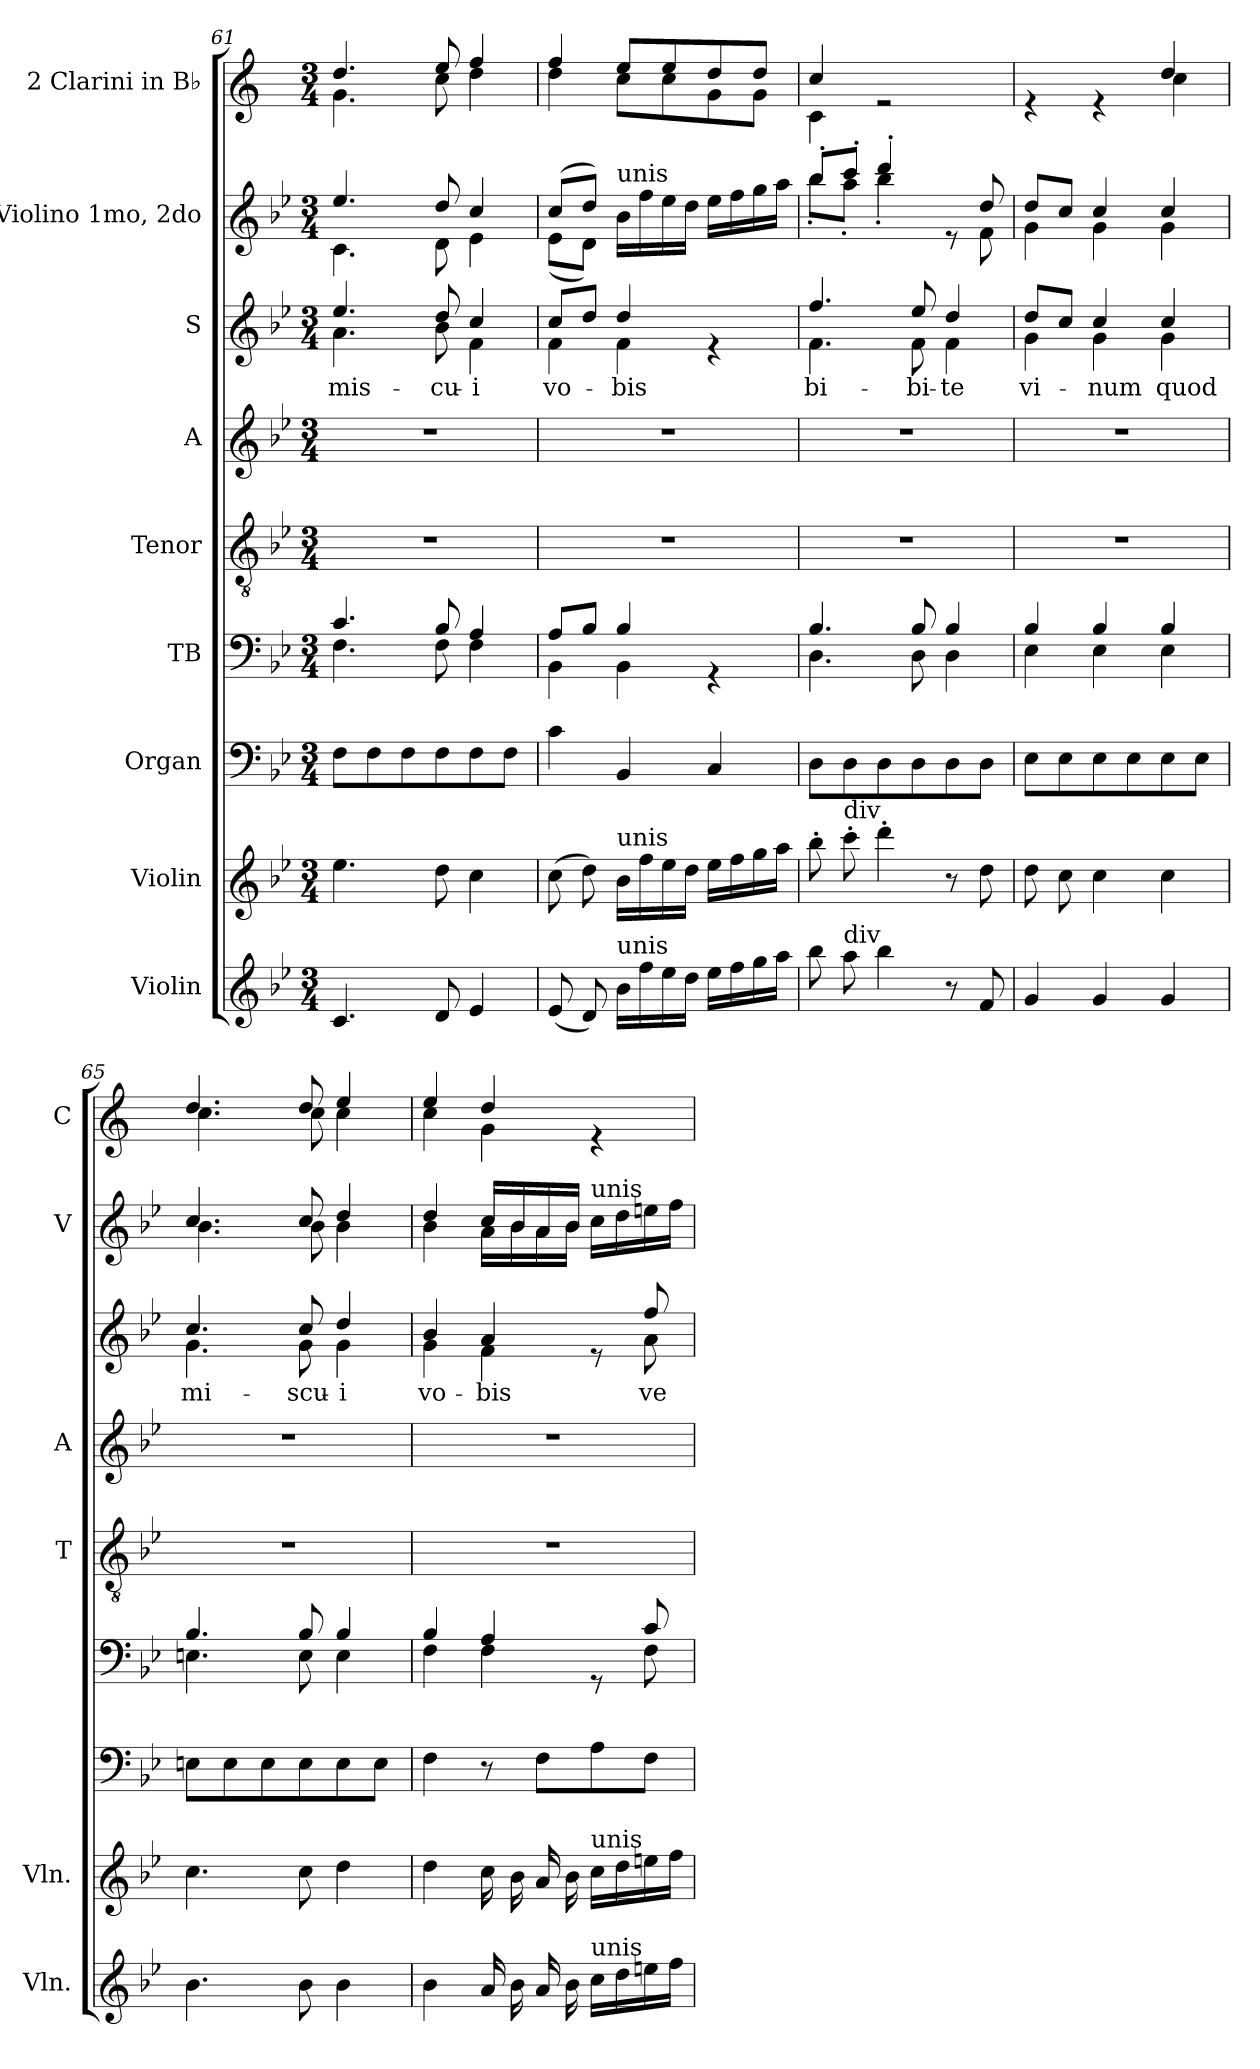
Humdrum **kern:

**kern	**kern	**kern	**kern	**kern	**kern	**kern	**text	**kern	**kern
*part9	*part8	*part7	*part6	*part5	*part4	*part3	*part3	*part2	*part1
*staff9	*staff8	*staff7	*staff6	*staff5	*staff4	*staff3	*staff3	*staff2	*staff1
*I"Violin	*I"Violin	*I"Organ	*I"TB	*I"Tenor	*I"A	*I"S	*	*I"Violino 1mo, 2do	*I"2 Clarini in B♭
*I'Vln.	*I'Vln.	*	*	*I'T	*I'A	*	*	*I'V	*I'C
*clefG2	*clefG2	*clefF4	*clefF4	*clefGv2	*clefG2	*clefG2	*	*clefG2	*clefG2
*	*	*	*	*	*	*	*	*	*ITrd1c2
*k[b-e-]	*k[b-e-]	*k[b-e-]	*k[b-e-]	*k[b-e-]	*k[b-e-]	*k[b-e-]	*	*k[b-e-]	*k[b-e-]
*M3/4	*M3/4	*M3/4	*M3/4	*M3/4	*M3/4	*M3/4	*	*M3/4	*M3/4
=61	=61	=61	=61	=61	=61	=61	=61	=61	=61
*	*	*	*^	*	*	*^	*	*	*
!	!	!	!	!	!	!	!	!	!LO:LY:b	!	!
*	*	*	*	*	*	*	*	*	*	*^	*^
4.c/	4.ee-\	8F\L	4.c/	4.F\	2.r	2.r	4.ee-/	4.a\	mis-	4.ee-/	4.c\	4.cc/	4.f\
.	.	8F\	.	.	.	.	.	.	.	.	.	.	.
.	.	8F\	.	.	.	.	.	.	.	.	.	.	.
!	!	!	!	!	!	!	!	!	!LO:LY:b	!	!	!	!
8d/	8dd\	8F\	8B-/	8F\	.	.	8dd/	8b-\	-cu-	8dd/	8d\	8dd/	8b-\
!	!	!	!	!	!	!	!	!	!LO:LY:b	!	!	!	!
4e-/	4cc\	8F\	4A/	4F\	.	.	4cc/	4f\	-i	4cc/	4e-\	4ee-/	4cc\
.	.	8F\J	.	.	.	.	.	.	.	.	.	.	.
=62	=62	=62	=62	=62	=62	=62	=62	=62	=62	=62	=62	=62	=62
!	!	!	!	!	!	!	!	!	!LO:LY:b	!	!	!	!
(8e-/	(8cc\	4c\	8A/L	4BB-\	2.r	2.r	8cc/L	4f\	vo-	(8cc/L	(8e-\L	4ee-/	4cc\
8d/)	8dd\)	.	8B-/J	.	.	.	8dd/J	.	.	8dd/J)	8d\J)	.	.
!	!	!	!	!	!	!	!	!	!	!LO:TX:a:t=unis	!	!	!
!	!LO:TX:a:t=unis	!	!	!	!	!	!	!	!	!	!	!	!
!LO:TX:a:t=unis	!	!	!	!	!	!	!	!	!	!	!	!	!
!	!	!	!	!	!	!	!	!	!LO:LY:b	!	!	!	!
16b-\LL	16b-\LL	4BB-/	4B-/	4BB-\	.	.	4dd/	4f\	-bis	16b-\LL	2ryy	8dd/L	8b-\L
16ff\	16ff\	.	.	.	.	.	.	.	.	16ff\	.	.	.
16ee-\	16ee-\	.	.	.	.	.	.	.	.	16ee-\	.	8dd/	8b-\
16dd\JJ	16dd\JJ	.	.	.	.	.	.	.	.	16dd\JJ	.	.	.
16ee-\LL	16ee-\LL	4C/	4rGG	4ryy	.	.	4re	4ryy	.	16ee-\LL	.	8cc/	8f\
16ff\	16ff\	.	.	.	.	.	.	.	.	16ff\	.	.	.
16gg\	16gg\	.	.	.	.	.	.	.	.	16gg\	.	8cc/J	8f\J
16aa\JJ	16aa\JJ	.	.	.	.	.	.	.	.	16aa\JJ	.	.	.
=63	=63	=63	=63	=63	=63	=63	=63	=63	=63	=63	=63	=63	=63
!	!	!	!	!	!	!	!	!	!LO:LY:b	!	!	!	!
8bb-\	8bb-'\	8D\L	4.B-/	4.D\	2.r	2.r	4.ff/	4.f\	bi-	8bb-'/L	8bb-'\L	4b-/	4B-\
!	!LO:TX:a:t=div	!	!	!	!	!	!	!	!	!	!	!	!
!LO:TX:a:t=div	!	!	!	!	!	!	!	!	!	!	!	!	!
8aa\	8ccc'\	8D\	.	.	.	.	.	.	.	8ccc'/J	8aa'\J	.	.
4bb-\	4ddd'\	8D\	.	.	.	.	.	.	.	4ddd'/	4bb-'\	2re	2ryy
!	!	!	!	!	!	!	!	!	!LO:LY:b	!	!	!	!
.	.	8D\	8B-/	8D\	.	.	8ee-/	8f\	-bi-	.	.	.	.
!	!	!	!	!	!	!	!	!	!LO:LY:b	!	!	!	!
8r	8r	8D\	4B-/	4D\	.	.	4dd/	4f\	-te	8re	8ryy	.	.
8f/	8dd\	8D\J	.	.	.	.	.	.	.	8dd/	8f\	.	.
=64	=64	=64	=64	=64	=64	=64	=64	=64	=64	=64	=64	=64	=64
!	!	!	!	!	!	!	!	!	!LO:LY:b	!	!	!	!
4g/	8dd\	8E-\L	4B-/	4E-\	2.r	2.r	8dd/L	4g\	vi-	8dd/L	4g\	4re	2ryy
.	8cc\	8E-\	.	.	.	.	8cc/J	.	.	8cc/J	.	.	.
!	!	!	!	!	!	!	!	!	!LO:LY:b	!	!	!	!
4g/	4cc\	8E-\	4B-/	4E-\	.	.	4cc/	4g\	-num	4cc/	4g\	4re	.
.	.	8E-\	.	.	.	.	.	.	.	.	.	.	.
!	!	!	!	!	!	!	!	!	!LO:LY:b	!	!	!	!
4g/	4cc\	8E-\	4B-/	4E-\	.	.	4cc/	4g\	quod	4cc/	4g\	4cc/	4b-\
.	.	8E-\J	.	.	.	.	.	.	.	.	.	.	.
=65	=65	=65	=65	=65	=65	=65	=65	=65	=65	=65	=65	=65	=65
!	!	!	!	!	!	!	!	!	!LO:LY:b	!	!	!	!
4.b-\	4.cc\	8En\L	4.B-/	4.En\	2.r	2.r	4.cc/	4.g\	mi-	4.cc/	4.b-\	4.cc/	4.b-\
.	.	8E\	.	.	.	.	.	.	.	.	.	.	.
.	.	8E\	.	.	.	.	.	.	.	.	.	.	.
!	!	!	!	!	!	!	!	!	!LO:LY:b	!	!	!	!
8b-\	8cc\	8E\	8B-/	8E\	.	.	8cc/	8g\	-scu-	8cc/	8b-\	8cc/	8b-\
!	!	!	!	!	!	!	!	!	!LO:LY:b	!	!	!	!
4b-\	4dd\	8E\	4B-/	4E\	.	.	4dd/	4g\	-i	4dd/	4b-\	4dd/	4b-\
.	.	8E\J	.	.	.	.	.	.	.	.	.	.	.
!!LO:LB:g=z	!!
=66	=66	=66	=66	=66	=66	=66	=66	=66	=66	=66	=66	=66	=66
!	!	!	!	!	!	!	!	!	!LO:LY:b	!	!	!	!
4b-\	4dd\	4F\	4B-/	4F\	2.r	2.r	4b-/	4g\	vo-	4dd/	4b-\	4dd/	4b-\
!	!	!	!	!	!	!	!	!	!LO:LY:b	!	!	!	!
16a/	16cc\	8r	4A/	4F\	.	.	4a/	4f\	-bis	16cc/LL	16a\LL	4cc/	4f\
16b-\	16b-\	.	.	.	.	.	.	.	.	16b-/	16b-\	.	.
16a/	16a/	8F\L	.	.	.	.	.	.	.	16a/	16a\	.	.
16b-\	16b-\	.	.	.	.	.	.	.	.	16b-/JJ	16b-\JJ	.	.
!	!	!	!	!	!	!	!	!	!	!LO:TX:a:t=unis	!	!	!
!	!LO:TX:a:t=unis	!	!	!	!	!	!	!	!	!	!	!	!
!LO:TX:a:t=unis	!	!	!	!	!	!	!	!	!	!	!	!	!
16cc\LL	16cc\LL	8A\	8rGG	8ryy	.	.	8re	8ryy	.	16cc\LL	4ryy	4re	4ryy
16dd\	16dd\	.	.	.	.	.	.	.	.	16dd\	.	.	.
!	!	!	!	!	!	!	!	!	!LO:LY:b	!	!	!	!
16een\	16een\	8F\J	8c/	8F\	.	.	8ff/	8a\	ve-	16een\	.	.	.
16ff\JJ	16ff\JJ	.	.	.	.	.	.	.	.	16ff\JJ	.	.	.
*	*	*	*	*	*	*	*v	*v	*	*	*	*v	*v
*	*	*	*v	*v	*	*	*	*	*v	*v	*
=	=	=	=	=	=	=	=	=	=
*-	*-	*-	*-	*-	*-	*-	*-	*-	*-
